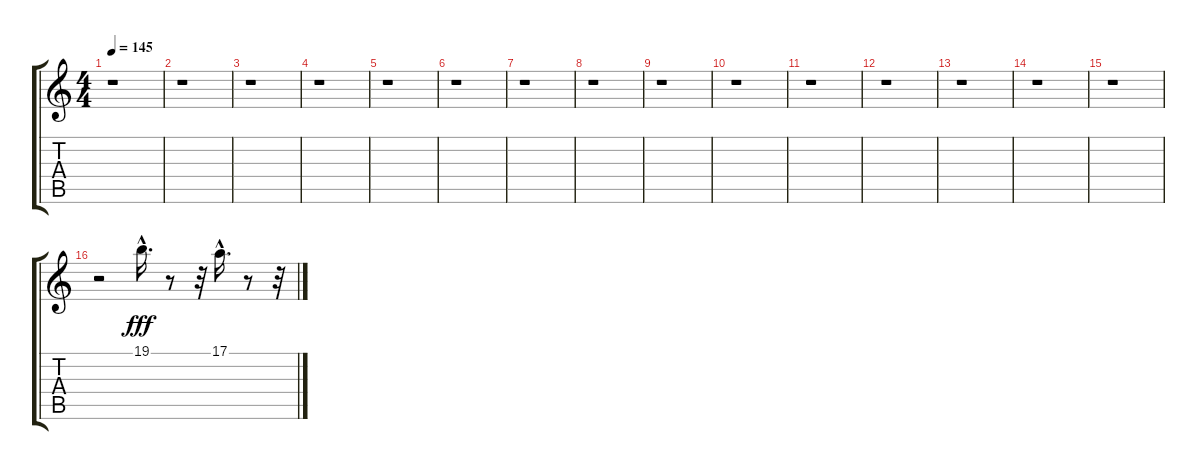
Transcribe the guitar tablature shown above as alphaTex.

\track "" {instrument orchestrahit}
\staff {score tabs}
\tuning (E4 B3 G3 D3 A2 E2) {hide}
\ts (4 4)
\tempo 145
\clef g2
\ks c
r.1{dy fff} |
r.1 |
r.1 |
r.1 |
r.1 |
r.1 |
r.1 |
r.1 |
r.1 |
r.1 |
r.1 |
r.1 |
r.1 |
r.1 |
r.1 |
r.2 19.1{hac}.16{d} r.8 r.32 17.1{hac}.16{d} r.8 r.32
